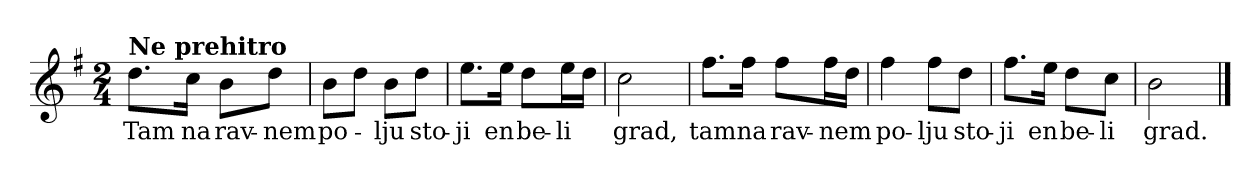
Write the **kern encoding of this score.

**kern	**text
*part1	*part1
*staff1	*staff1
*clefG2	*
*k[f#]	*
*G:	*
*M2/4	*
=1	=1
!LO:TX:a:B:t=Ne prehitro	!
8.dd\L	Tam
16cc\Jk	na
8b\L	rav-
8dd\J	-nem
=2	=2
8b\L	po-
8dd\J	.
8b\L	-lju
8dd\J	sto-
=3	=3
8.ee\L	-ji
16ee\Jk	en
8dd\L	be-
16ee\L	-li
16dd\JJ	.
=4	=4
2cc\	grad,
!!LO:LB:g=z
=5	=5
8.ff#\L	tam
16ff#\Jk	na
8ff#\L	rav-
16ff#\L	-nem
16dd\JJ	.
=6	=6
4ff#\	po-
8ff#\L	-lju
8dd\J	sto-
=7	=7
8.ff#\L	-ji
16ee\Jk	en
8dd\L	be-
8cc\J	-li
=8	=8
2b\	grad.
==	==
*-	*-
